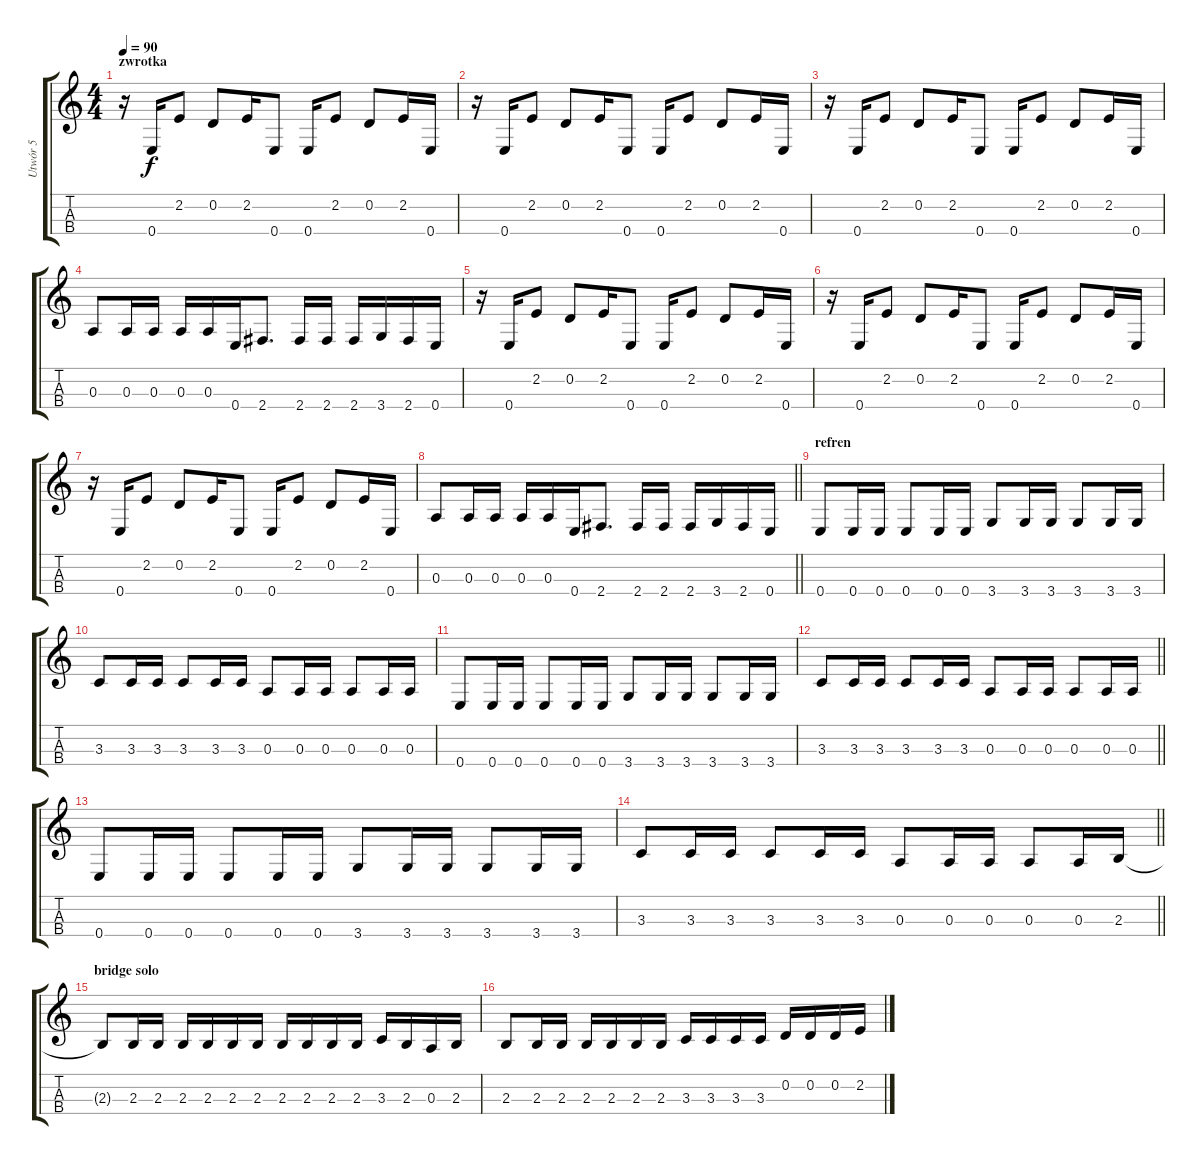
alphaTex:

\track ("Utwór 5" "Utwór 5") {instrument electricbassfinger}
\staff {score tabs}
\tuning (G3 D3 A2 E2) {hide}
\ts (4 4)
\section ("" "zwrotka")
\tempo 90
\clef g2
\ks c
r.16{dy f} 0.4.16 2.2.8 0.2.8 2.2.16 0.4.8 0.4.16 2.2.8 0.2.8 2.2.16 0.4.16 |
r.16 0.4.16 2.2.8 0.2.8 2.2.16 0.4.8 0.4.16 2.2.8 0.2.8 2.2.16 0.4.16 |
r.16 0.4.16 2.2.8 0.2.8 2.2.16 0.4.8 0.4.16 2.2.8 0.2.8 2.2.16 0.4.16 |
0.3.8 0.3.16 0.3.16 0.3.16 0.3.16 0.4.16 2.4.8{d} 2.4.16 2.4.16 2.4.16 3.4.16 2.4.16 0.4.16 |
r.16 0.4.16 2.2.8 0.2.8 2.2.16 0.4.8 0.4.16 2.2.8 0.2.8 2.2.16 0.4.16 |
r.16 0.4.16 2.2.8 0.2.8 2.2.16 0.4.8 0.4.16 2.2.8 0.2.8 2.2.16 0.4.16 |
r.16 0.4.16 2.2.8 0.2.8 2.2.16 0.4.8 0.4.16 2.2.8 0.2.8 2.2.16 0.4.16 |
\barLineRight lightlight
0.3.8 0.3.16 0.3.16 0.3.16 0.3.16 0.4.16 2.4.8{d} 2.4.16 2.4.16 2.4.16 3.4.16 2.4.16 0.4.16 |
\section ("" "refren")
0.4.8 0.4.16 0.4.16 0.4.8 0.4.16 0.4.16 3.4.8 3.4.16 3.4.16 3.4.8 3.4.16 3.4.16 |
3.3.8 3.3.16 3.3.16 3.3.8 3.3.16 3.3.16 0.3.8 0.3.16 0.3.16 0.3.8 0.3.16 0.3.16 |
0.4.8 0.4.16 0.4.16 0.4.8 0.4.16 0.4.16 3.4.8 3.4.16 3.4.16 3.4.8 3.4.16 3.4.16 |
\barLineRight lightlight
3.3.8 3.3.16 3.3.16 3.3.8 3.3.16 3.3.16 0.3.8 0.3.16 0.3.16 0.3.8 0.3.16 0.3.16 |
0.4.8 0.4.16 0.4.16 0.4.8 0.4.16 0.4.16 3.4.8 3.4.16 3.4.16 3.4.8 3.4.16 3.4.16 |
\barLineRight lightlight
3.3.8 3.3.16 3.3.16 3.3.8 3.3.16 3.3.16 0.3.8 0.3.16 0.3.16 0.3.8 0.3.16 2.3.16 |
\section ("" "bridge solo")
2.3{t}.8 2.3.16 2.3.16 2.3.16 2.3.16 2.3.16 2.3.16 2.3.16 2.3.16 2.3.16 2.3.16 3.3.16 2.3.16 0.3.16 2.3.16 |
2.3.8 2.3.16 2.3.16 2.3.16 2.3.16 2.3.16 2.3.16 3.3.16 3.3.16 3.3.16 3.3.16 0.2.16 0.2.16 0.2.16 2.2.16
